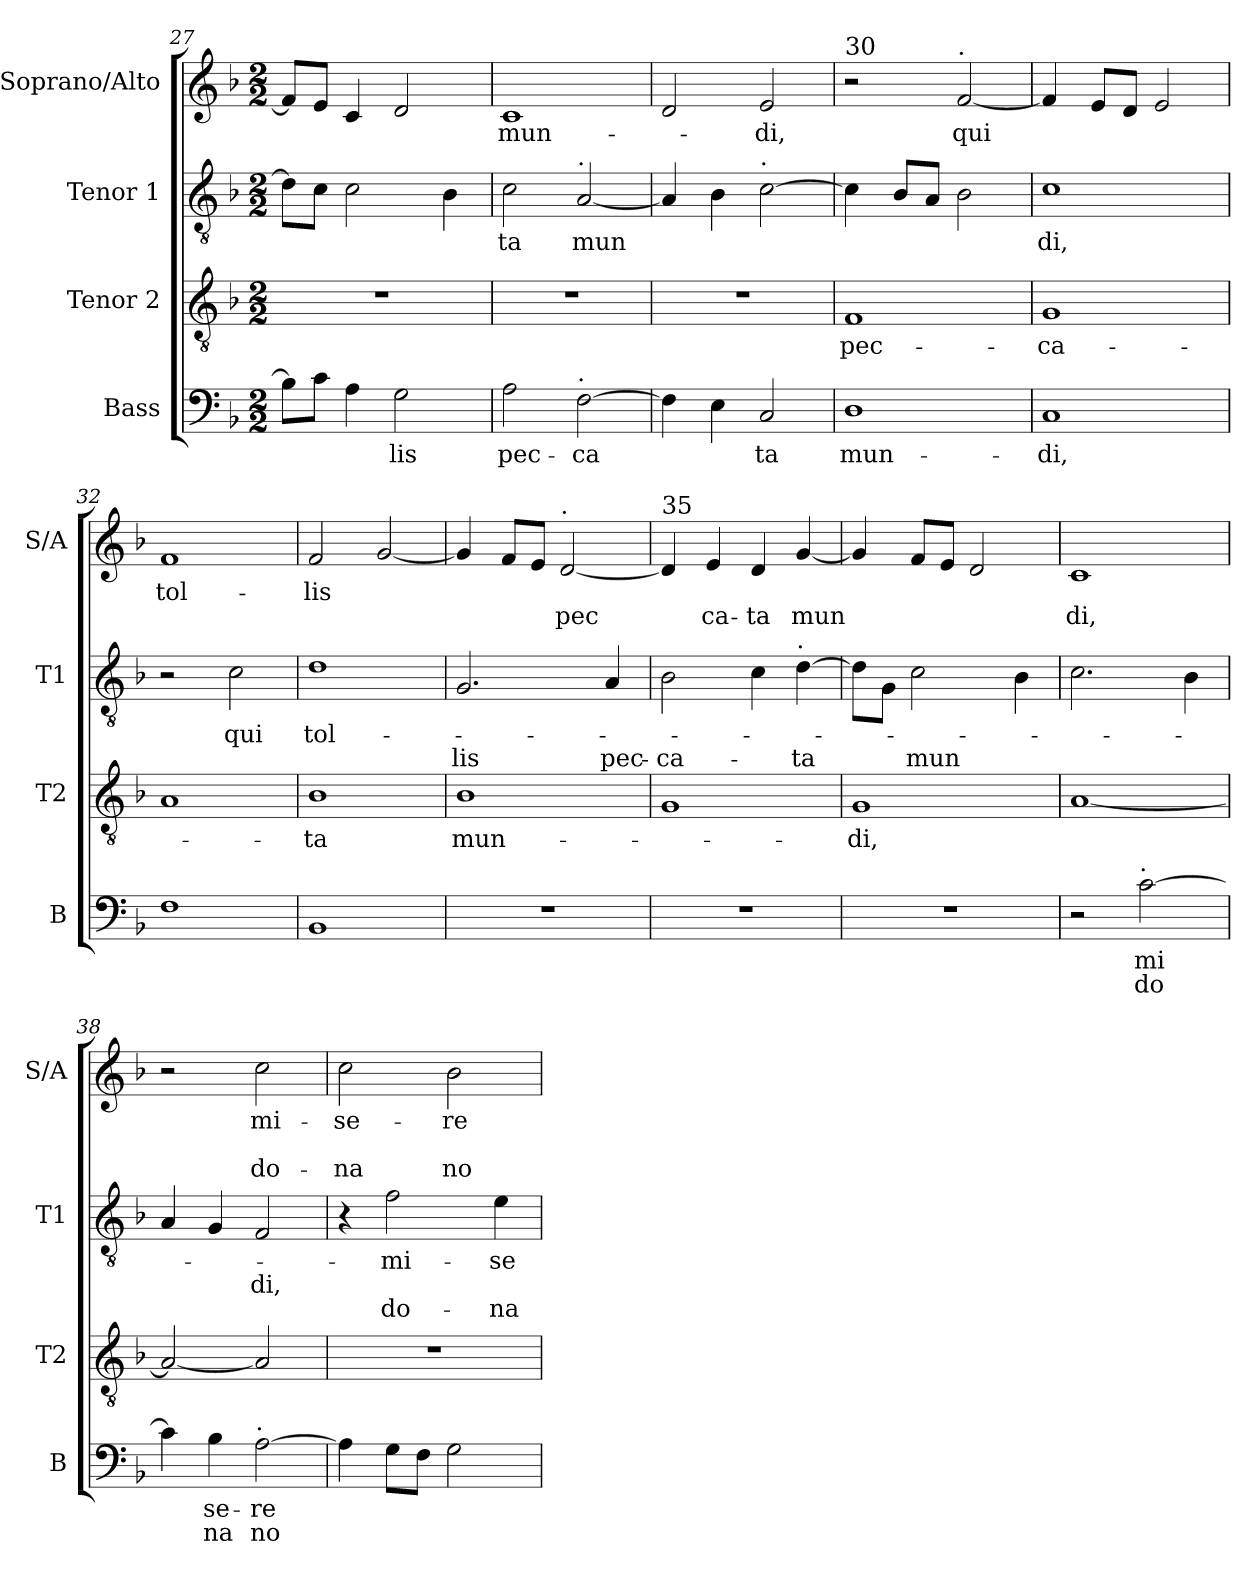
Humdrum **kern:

**kern	**text	**text	**kern	**text	**kern	**text	**text	**text	**kern	**text	**text	**text
*part4	*part4	*part4	*part3	*part3	*part2	*part2	*part2	*part2	*part1	*part1	*part1	*part1
*staff4	*staff4	*staff4	*staff3	*staff3	*staff2	*staff2	*staff2	*staff2	*staff1	*staff1	*staff1	*staff1
*I"Bass	*	*	*I"Tenor 2	*	*I"Tenor 1	*	*	*	*I"Soprano/Alto	*	*	*
*I'B	*	*	*I'T2	*	*I'T1	*	*	*	*I'S/A	*	*	*
!!LO:PB:g=z
*clefF4	*	*	*clefGv2	*	*clefGv2	*	*	*	*clefG2	*	*	*
*k[b-]	*	*	*k[b-]	*	*k[b-]	*	*	*	*k[b-]	*	*	*
*M2/2	*	*	*M2/2	*	*M2/2	*	*	*	*M2/2	*	*	*
=27	=27	=27	=27	=27	=27	=27	=27	=27	=27	=27	=27	=27
!	!	!	!	!	!	!LO:LY:b	!	!	!	!	!	!
8B-\L]	.	.	1r	.	8d\L]	-	.	.	8f/L]	.	.	.
8c\J	.	.	.	.	8c\J	.	.	.	8e/J	.	.	.
4A\	.	.	.	.	2c\	.	.	.	4c/	.	.	.
!	!LO:LY:b	!	!	!	!	!	!	!	!	!	!	!
2G\	lis	.	.	.	.	.	.	.	2d/	.	.	.
!	!	!	!	!	!	!LO:LY:b	!	!	!	!	!	!
.	.	.	.	.	4B-\	-	.	.	.	.	.	.
=28	=28	=28	=28	=28	=28	=28	=28	=28	=28	=28	=28	=28
!	!LO:LY:b	!	!	!	!	!LO:LY:b	!	!	!	!LO:LY:b	!	!
2A\	pec-	.	1r	.	2c\	ta	.	.	1c	mun-	.	.
!	!	!	!	!	!LO:TX:a:t=.	!	!	!	!	!	!	!
!LO:TX:a:t=.	!	!	!	!	!	!	!	!	!	!	!	!
!	!LO:LY:b	!	!	!	!	!LO:LY:b	!	!	!	!	!	!
[2F\	ca-	.	.	.	[2A/	mun	.	.	.	.	.	.
=29	=29	=29	=29	=29	=29	=29	=29	=29	=29	=29	=29	=29
4F\]	.	.	1r	.	4A/]	.	.	.	2d/	.	.	.
!	!LO:LY:b	!	!	!	!	!	!	!	!	!	!	!
4E\	-	.	.	.	4B-\	.	.	.	.	.	.	.
!	!	!	!	!	!LO:TX:a:t=.	!	!	!	!	!	!	!
!	!LO:LY:b	!	!	!	!	!	!	!	!	!LO:LY:b	!	!
2C/	ta	.	.	.	[2c\	.	.	.	2e/	di,	.	.
=30	=30	=30	=30	=30	=30	=30	=30	=30	=30	=30	=30	=30
!	!	!	!	!	!	!	!	!	!LO:TX:a:t=30	!	!	!
!	!LO:LY:b	!	!	!LO:LY:b	!	!	!	!	!	!	!	!
1D	mun-	.	1F	pec-	4c\]	.	.	.	2r	.	.	.
.	.	.	.	.	8B-/L	.	.	.	.	.	.	.
.	.	.	.	.	8A/J	.	.	.	.	.	.	.
!	!	!	!	!	!	!	!	!	!LO:TX:a:t=.	!	!	!
!	!	!	!	!	!	!	!	!	!	!LO:LY:b	!	!
.	.	.	.	.	2B-\	.	.	.	[2f/	qui	.	.
=31	=31	=31	=31	=31	=31	=31	=31	=31	=31	=31	=31	=31
!	!LO:LY:b	!	!	!LO:LY:b	!	!LO:LY:b	!	!	!	!	!	!
1C	di,	.	1G	ca-	1c	di,	.	.	4f/]	.	.	.
.	.	.	.	.	.	.	.	.	8e/L	.	.	.
.	.	.	.	.	.	.	.	.	8d/J	.	.	.
.	.	.	.	.	.	.	.	.	2e/	.	.	.
=32	=32	=32	=32	=32	=32	=32	=32	=32	=32	=32	=32	=32
!	!	!	!	!	!	!	!	!	!	!LO:LY:b	!	!
1F	.	.	1A	.	2r	.	.	.	1f	tol-	.	.
!	!	!	!	!	!	!LO:LY:b	!	!	!	!	!	!
.	.	.	.	.	2c\	qui	.	.	.	.	.	.
=33	=33	=33	=33	=33	=33	=33	=33	=33	=33	=33	=33	=33
!	!	!	!	!LO:LY:b	!	!LO:LY:b	!	!	!	!LO:LY:b	!	!
1BB-	.	.	1B-	ta	1d	tol-	.	.	2f/	lis	.	.
.	.	.	.	.	.	.	.	.	[2g/	.	.	.
!!LO:LB:g=z
=34	=34	=34	=34	=34	=34	=34	=34	=34	=34	=34	=34	=34
!	!	!	!	!LO:LY:b	!	!	!LO:LY:b	!	!	!	!	!
1r	.	.	1B-	mun-	2.G/	.	lis	.	4g/]	.	.	.
.	.	.	.	.	.	.	.	.	8f/L	.	.	.
.	.	.	.	.	.	.	.	.	8e/J	.	.	.
!	!	!	!	!	!	!	!	!	!LO:TX:a:t=.	!	!	!
!	!	!	!	!	!	!	!	!	!	!	!LO:LY:b	!
.	.	.	.	.	.	.	.	.	[2d/	.	pec	.
!	!	!	!	!	!	!	!LO:LY:b	!	!	!	!	!
.	.	.	.	.	4A/	.	pec-	.	.	.	.	.
=35	=35	=35	=35	=35	=35	=35	=35	=35	=35	=35	=35	=35
!	!	!	!	!	!	!	!	!	!LO:TX:a:t=35	!	!	!
!	!	!	!	!	!	!	!LO:LY:b	!	!	!	!LO:LY:b	!
1r	.	.	1G	.	2B-\	.	ca-	.	4d/]	.	-	.
!	!	!	!	!	!	!	!	!	!	!	!LO:LY:b	!
.	.	.	.	.	.	.	.	.	4e/	.	ca-	.
!	!	!	!	!	!	!	!	!	!	!	!LO:LY:b	!
.	.	.	.	.	4c\	.	.	.	4d/	.	ta	.
!	!	!	!	!	!LO:TX:a:t=.	!	!	!	!	!	!	!
!	!	!	!	!	!	!	!LO:LY:b	!	!	!	!LO:LY:b	!
.	.	.	.	.	[4d\	.	ta	.	[4g/	.	mun	.
=36	=36	=36	=36	=36	=36	=36	=36	=36	=36	=36	=36	=36
!	!	!	!	!LO:LY:b	!	!	!	!	!	!	!	!
1r	.	.	1G	di,	8d\L]	.	.	.	4g/]	.	.	.
.	.	.	.	.	8G\J	.	.	.	.	.	.	.
!	!	!	!	!	!	!	!LO:LY:b	!	!	!	!	!
.	.	.	.	.	2c\	.	mun	.	8f/L	.	.	.
.	.	.	.	.	.	.	.	.	8e/J	.	.	.
!	!	!	!	!	!	!	!	!	!	!	!LO:LY:b	!
.	.	.	.	.	.	.	.	.	2d/	.	-	.
.	.	.	.	.	4B-\	.	.	.	.	.	.	.
=37	=37	=37	=37	=37	=37	=37	=37	=37	=37	=37	=37	=37
!	!	!	!	!	!	!	!	!	!	!	!LO:LY:b	!
2r	.	.	[1A	.	2.c\	.	.	.	1c	.	di,	.
!LO:TX:a:t=.	!	!	!	!	!	!	!	!	!	!	!	!
!	!LO:LY:b	!LO:LY:b	!	!	!	!	!	!	!	!	!	!
[2c\	mi	do	.	.	.	.	.	.	.	.	.	.
!	!	!	!	!	!	!	!LO:LY:b	!	!	!	!	!
.	.	.	.	.	4B-\	.	-	.	.	.	.	.
=38	=38	=38	=38	=38	=38	=38	=38	=38	=38	=38	=38	=38
!	!LO:LY:b	!LO:LY:b	!	!	!	!	!	!	!	!	!	!
4c\]	-	-	2A/_	.	4A/	.	.	.	2r	.	.	.
!	!LO:LY:b	!LO:LY:b	!	!	!	!	!LO:LY:b	!	!	!	!	!
4B-\	se-	na	.	.	4G/	.	-	.	.	.	.	.
!LO:TX:a:t=.	!	!	!	!	!	!	!	!	!	!	!	!
!	!LO:LY:b	!LO:LY:b	!	!	!	!	!LO:LY:b	!	!	!LO:LY:b	!	!LO:LY:b
[2A\	re	no	2A/]	.	2F/	.	di,	.	2cc\	mi-	.	do-
=39	=39	=39	=39	=39	=39	=39	=39	=39	=39	=39	=39	=39
!	!	!	!	!	!	!	!	!	!	!LO:LY:b	!	!LO:LY:b
4A\]	.	.	1r	.	4r	.	.	.	2cc\	se-	.	na
!	!	!	!	!	!	!LO:LY:b	!	!LO:LY:b	!	!	!	!
8G\L	.	.	.	.	2f\	mi-	.	do-	.	.	.	.
8F\J	.	.	.	.	.	.	.	.	.	.	.	.
!	!	!	!	!	!	!	!	!	!	!LO:LY:b	!	!LO:LY:b
2G\	.	.	.	.	.	.	.	.	2b-\	re-	.	no-
!	!	!	!	!	!	!LO:LY:b	!	!LO:LY:b	!	!	!	!
.	.	.	.	.	4e\	se-	.	na	.	.	.	.
=	=	=	=	=	=	=	=	=	=	=	=	=
*-	*-	*-	*-	*-	*-	*-	*-	*-	*-	*-	*-	*-
